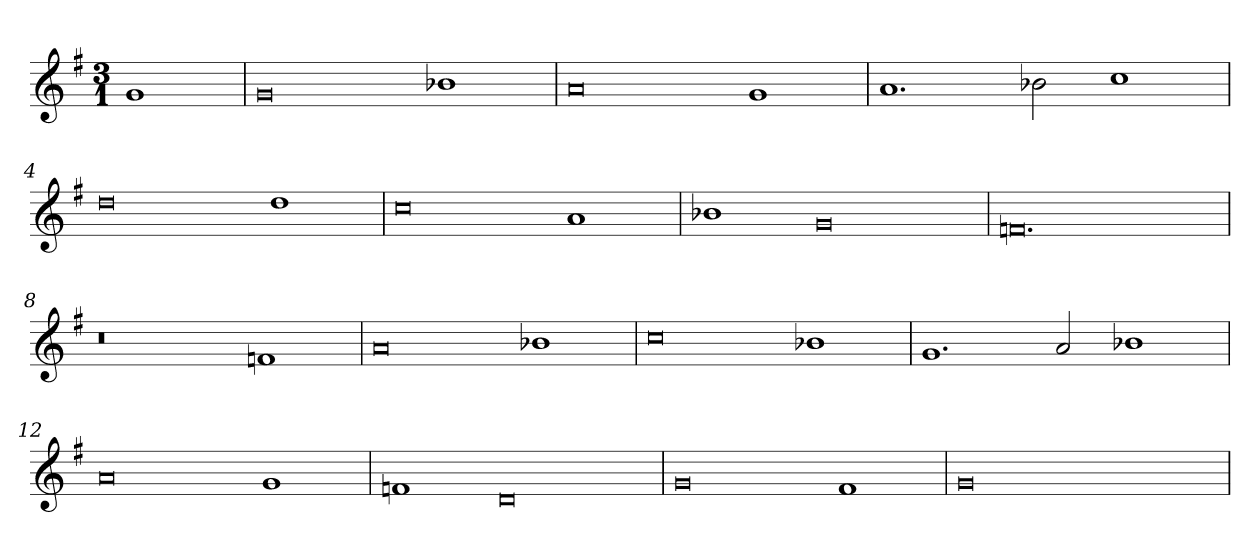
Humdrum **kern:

**kern
*part1
*staff1
*clefG2
*k[f#]
*G:
*M3/1
=
1g
=1
0g
1b-X
=2
0a
1g
=3
1.a
2b-X
1cc
=4
0dd
1dd
=5
0cc
1a
=6
1b-X
0g
=7
0.fn
=8
0r
1fn
=9
0a
1b-X
=10
0cc
1b-X
=11
1.g
2a
1b-X
=12
0a
1g
=13
1fn
0d
=14
0g
1f#
=15
0g
1ryy
=
*-
